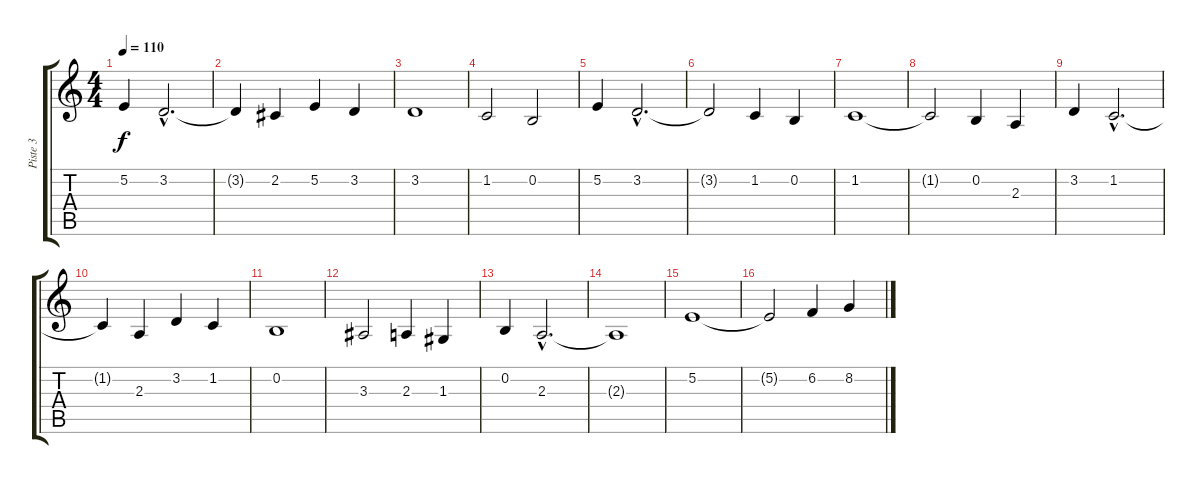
\track ("Piste 3" "Piste 3") {instrument accordion}
\staff {score tabs}
\tuning (E4 B3 G3 D3 A2 E2) {hide}
\ts (4 4)
\tempo 110
\clef g2
\ks c
5.2{t}.4{dy f} 3.2{hac}.2{d} |
3.2{t}.4 2.2.4 5.2.4 3.2.4 |
3.2.1 |
1.2.2 0.2.2 |
5.2.4 3.2{hac}.2{d} |
3.2{t}.2 1.2.4 0.2.4 |
1.2.1 |
1.2{t}.2 0.2.4 2.3.4 |
3.2.4 1.2{hac}.2{d} |
1.2{t}.4 2.3.4 3.2.4 1.2.4 |
0.2.1 |
3.3.2 2.3.4 1.3.4 |
0.2.4 2.3{hac}.2{d} |
2.3{t}.1 |
\section ("" "")
5.2.1 |
5.2{t}.2 6.2.4 8.2.4
